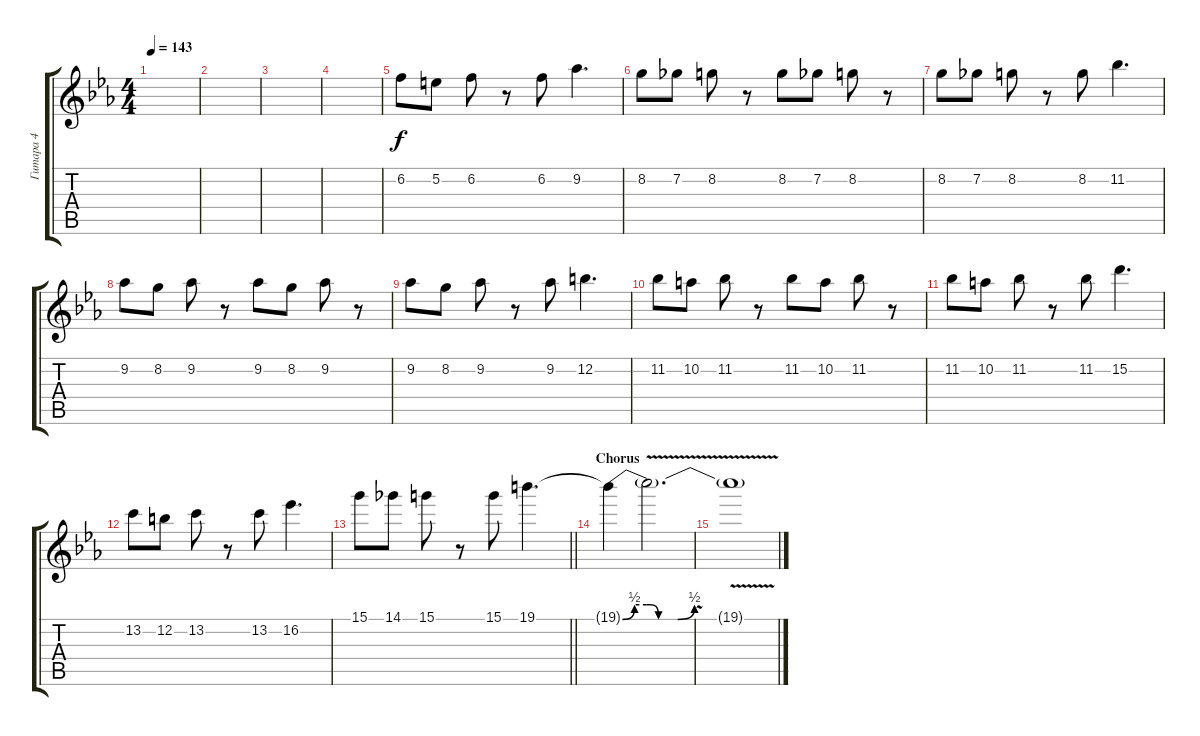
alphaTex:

\track ("Гитара 4" "Гитара 4") {instrument distortionguitar}
\staff {score tabs}
\tuning (E4 B3 G3 D3 A2 E2) {hide}
\ts (4 4)
\tempo 143
\clef g2
\ks cminor
|
|
|
|
6.2.8 5.2.8 6.2.8 r.8 6.2.8 9.2.4{d} |
8.2.8 7.2.8 8.2.8 r.8 8.2.8 7.2.8 8.2.8 r.8 |
8.2.8 7.2.8 8.2.8 r.8 8.2.8 11.2.4{d} |
9.2.8 8.2.8 9.2.8 r.8 9.2.8 8.2.8 9.2.8 r.8 |
9.2.8 8.2.8 9.2.8 r.8 9.2.8 12.2.4{d} |
11.2.8 10.2.8 11.2.8 r.8 11.2.8 10.2.8 11.2.8 r.8 |
11.2.8 10.2.8 11.2.8 r.8 11.2.8 15.2.4{d} |
13.2.8 12.2.8 13.2.8 r.8 13.2.8 16.2.4{d} |
\barLineRight lightlight
15.1.8 14.1.8 15.1.8 r.8 15.1.8 19.1.4{d} |
\section ("" "Chorus")
19.1{be (custom 0 0 10 2 20 2 23 2 30 0 46 0 60 2) t}.4 19.1{v t}.2{d} |
19.1{t}.1{volume 0}
